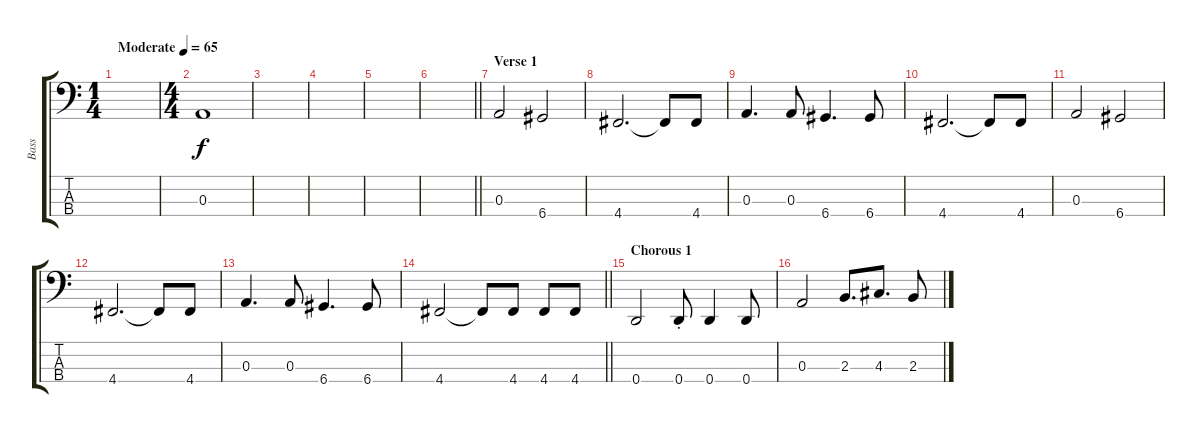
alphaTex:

\track ("Bass" "Bass") {instrument electricbassfinger}
\staff {score tabs}
\tuning (G2 D2 A1 D1) {hide}
\ts (1 4)
\tempo (65 "Moderate")
\clef f4
\ks c
|
\ts (4 4)
0.3.1 |
|
|
|
\barLineRight lightlight
|
\section ("" "Verse 1")
0.3.2 6.4.2 |
4.4.2{d} 4.4{t}.8 4.4.8 |
0.3.4{d} 0.3.8 6.4.4{d} 6.4.8 |
4.4.2{d} 4.4{t}.8 4.4.8 |
0.3.2 6.4.2 |
4.4.2{d} 4.4{t}.8 4.4.8 |
0.3.4{d} 0.3.8 6.4.4{d} 6.4.8 |
\barLineRight lightlight
4.4.2 4.4{t}.8 4.4.8 4.4.8 4.4.8 |
\section ("" "Chorous 1")
0.4.2 0.4{st}.8 0.4.4 0.4.8 |
0.3.2 2.3.8{d} 4.3.8{d} 2.3.8
